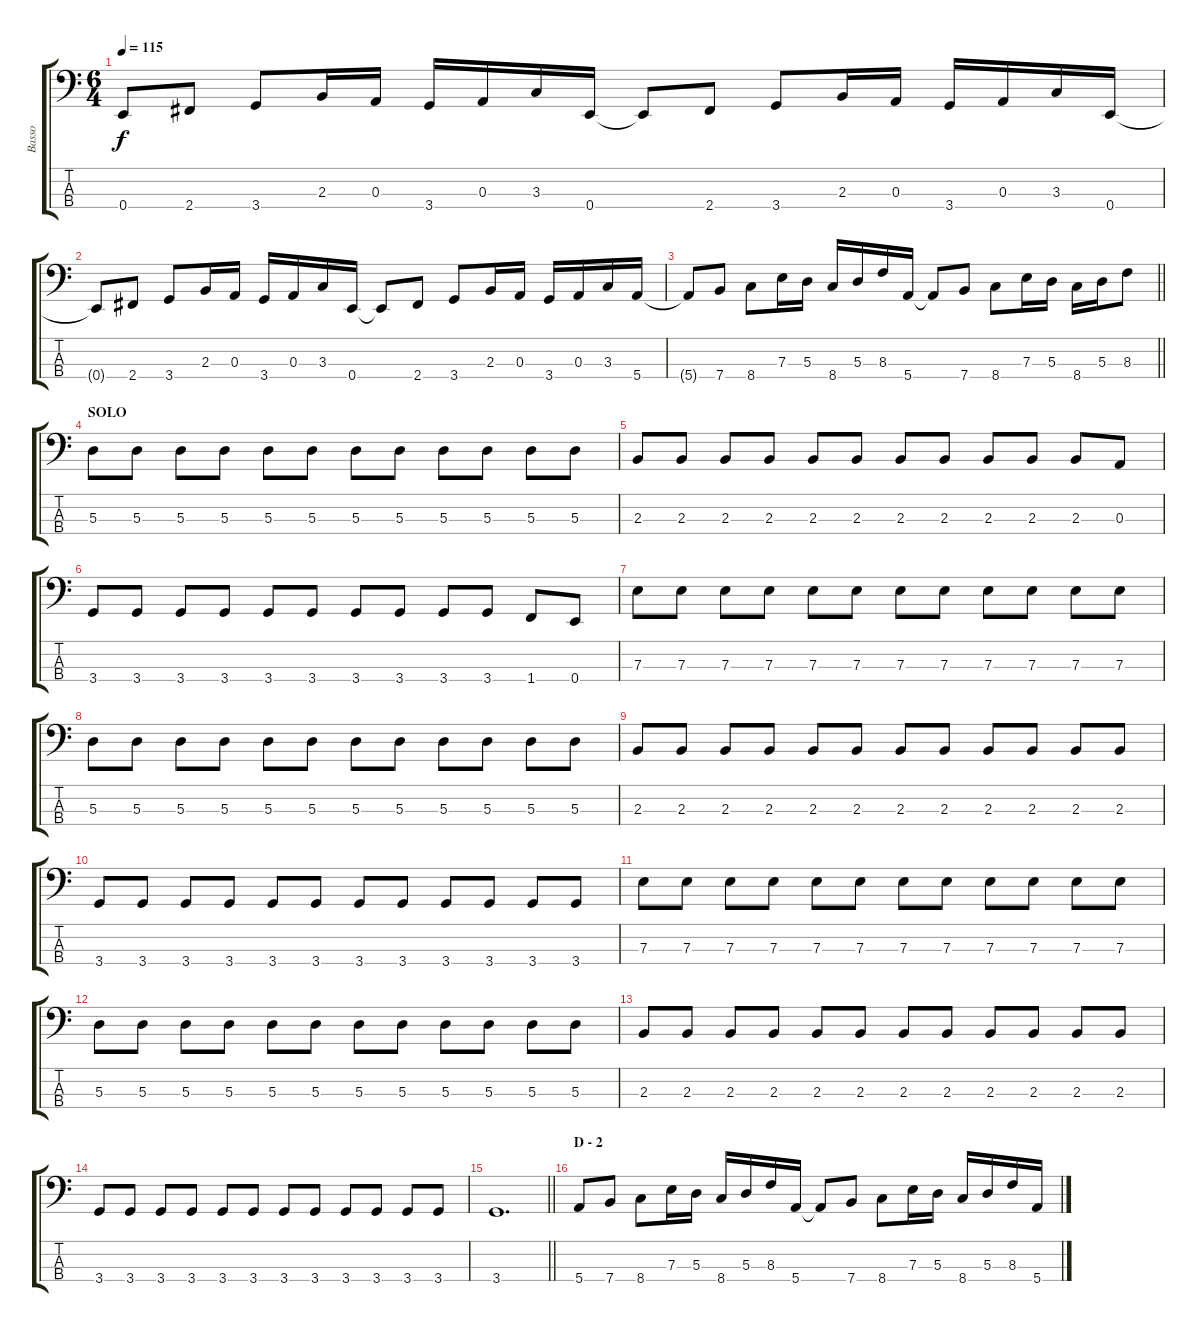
\track ("Basso" "Basso") {instrument electricbasspick}
\staff {score tabs}
\tuning (G2 D2 A1 E1) {hide}
\ts (6 4)
\tempo 115
\clef f4
\ks c
0.4{t}.8{dy f} 2.4.8 3.4.8 2.3.16 0.3.16 3.4.16 0.3.16 3.3.16 0.4.16 0.4{t}.8 2.4.8 3.4.8 2.3.16 0.3.16 3.4.16 0.3.16 3.3.16 0.4.16 |
0.4{t}.8 2.4.8 3.4.8 2.3.16 0.3.16 3.4.16 0.3.16 3.3.16 0.4.16 0.4{t}.8 2.4.8 3.4.8 2.3.16 0.3.16 3.4.16 0.3.16 3.3.16 5.4.16 |
\barLineRight lightlight
5.4{t}.8 7.4.8 8.4.8 7.3.16 5.3.16 8.4.16 5.3.16 8.3.16 5.4.16 5.4{t}.8 7.4.8 8.4.8 7.3.16 5.3.16 8.4.16 5.3.16 8.3.8 |
\section ("" "SOLO")
5.3.8 5.3.8 5.3.8 5.3.8 5.3.8 5.3.8 5.3.8 5.3.8 5.3.8 5.3.8 5.3.8 5.3.8 |
2.3.8 2.3.8 2.3.8 2.3.8 2.3.8 2.3.8 2.3.8 2.3.8 2.3.8 2.3.8 2.3.8 0.3.8 |
3.4.8 3.4.8 3.4.8 3.4.8 3.4.8 3.4.8 3.4.8 3.4.8 3.4.8 3.4.8 1.4.8 0.4.8 |
7.3.8 7.3.8 7.3.8 7.3.8 7.3.8 7.3.8 7.3.8 7.3.8 7.3.8 7.3.8 7.3.8 7.3.8 |
5.3.8 5.3.8 5.3.8 5.3.8 5.3.8 5.3.8 5.3.8 5.3.8 5.3.8 5.3.8 5.3.8 5.3.8 |
2.3.8 2.3.8 2.3.8 2.3.8 2.3.8 2.3.8 2.3.8 2.3.8 2.3.8 2.3.8 2.3.8 2.3.8 |
3.4.8 3.4.8 3.4.8 3.4.8 3.4.8 3.4.8 3.4.8 3.4.8 3.4.8 3.4.8 3.4.8 3.4.8 |
7.3.8 7.3.8 7.3.8 7.3.8 7.3.8 7.3.8 7.3.8 7.3.8 7.3.8 7.3.8 7.3.8 7.3.8 |
5.3.8 5.3.8 5.3.8 5.3.8 5.3.8 5.3.8 5.3.8 5.3.8 5.3.8 5.3.8 5.3.8 5.3.8 |
2.3.8 2.3.8 2.3.8 2.3.8 2.3.8 2.3.8 2.3.8 2.3.8 2.3.8 2.3.8 2.3.8 2.3.8 |
3.4.8 3.4.8 3.4.8 3.4.8 3.4.8 3.4.8 3.4.8 3.4.8 3.4.8 3.4.8 3.4.8 3.4.8 |
\barLineRight lightlight
3.4.1{d} |
\section ("" "D - 2")
5.4.8 7.4.8 8.4.8 7.3.16 5.3.16 8.4.16 5.3.16 8.3.16 5.4.16 5.4{t}.8 7.4.8 8.4.8 7.3.16 5.3.16 8.4.16 5.3.16 8.3.16 5.4.16
